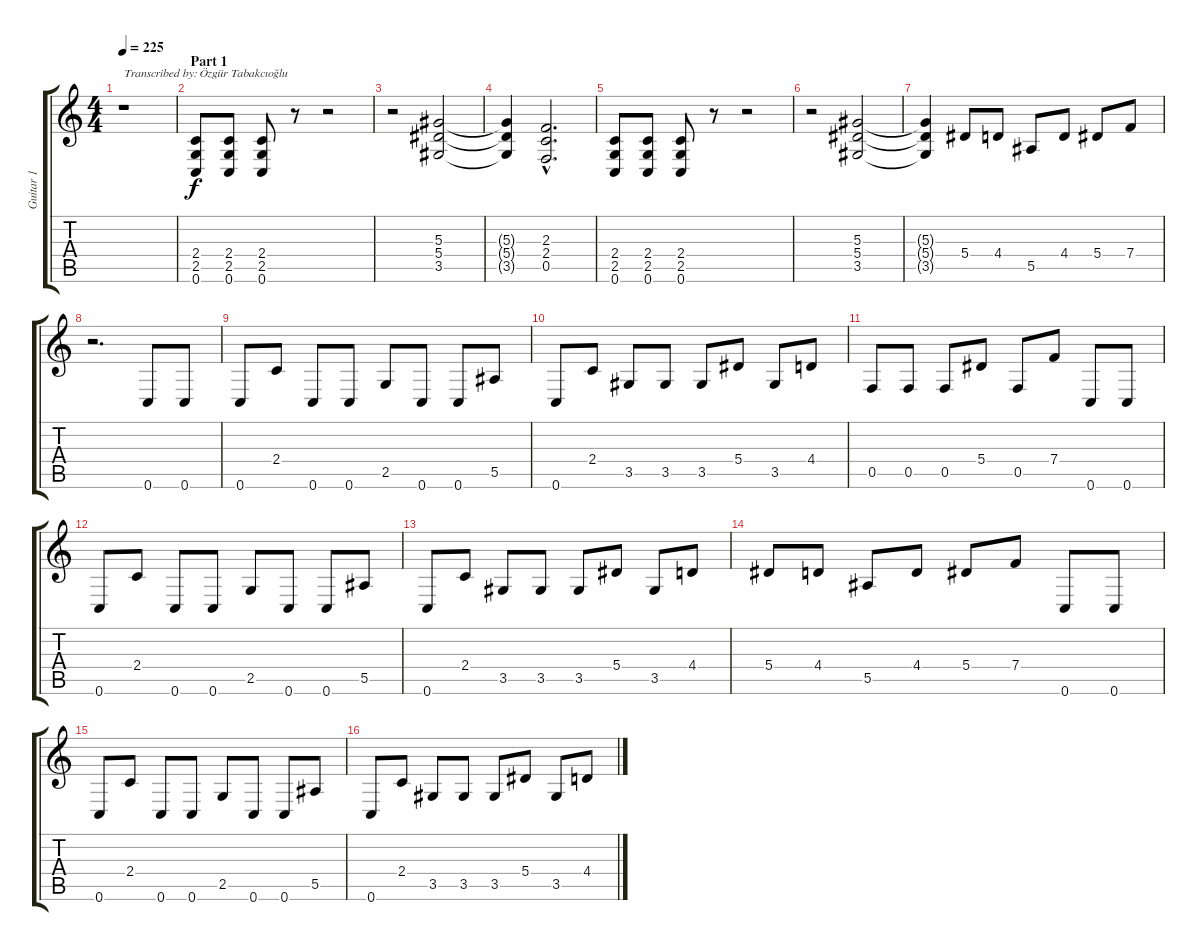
\track ("Guitar 1" "Guitar 1") {instrument distortionguitar}
\staff {score tabs}
\tuning (C4 G3 Eb3 Bb2 F2 C2) {hide}
\ts (4 4)
\tempo 225
\clef g2
\ks c
r.1{txt "Transcribed by: Özgür Tabakcıoğlu" dy f instrument distortionguitar} |
\section ("" "Part 1")
(2.4 2.5 0.6).8 (2.4 2.5 0.6).8 (2.4 2.5 0.6).8 r.8 r.2 |
r.2 (5.3 5.4 3.5).2 |
(5.3{t} 5.4{t} 3.5{t}).4 (2.3{hac} 2.4{hac} 0.5{hac}).2{d} |
(2.4 2.5 0.6).8 (2.4 2.5 0.6).8 (2.4 2.5 0.6).8 r.8 r.2 |
r.2 (5.3 5.4 3.5).2 |
(5.3{t} 5.4{t} 3.5{t}).4 5.4.8 4.4.8 5.5.8 4.4.8 5.4.8 7.4.8 |
r.2{d} 0.6.8 0.6.8 |
0.6.8 2.4.8 0.6.8 0.6.8 2.5.8 0.6.8 0.6.8 5.5.8 |
0.6.8 2.4.8 3.5.8 3.5.8 3.5.8 5.4.8 3.5.8 4.4.8 |
0.5.8 0.5.8 0.5.8 5.4.8 0.5.8 7.4.8 0.6.8 0.6.8 |
0.6.8 2.4.8 0.6.8 0.6.8 2.5.8 0.6.8 0.6.8 5.5.8 |
0.6.8 2.4.8 3.5.8 3.5.8 3.5.8 5.4.8 3.5.8 4.4.8 |
5.4.8 4.4.8 5.5.8 4.4.8 5.4.8 7.4.8 0.6.8 0.6.8 |
0.6.8 2.4.8 0.6.8 0.6.8 2.5.8 0.6.8 0.6.8 5.5.8 |
0.6.8 2.4.8 3.5.8 3.5.8 3.5.8 5.4.8 3.5.8 4.4.8
